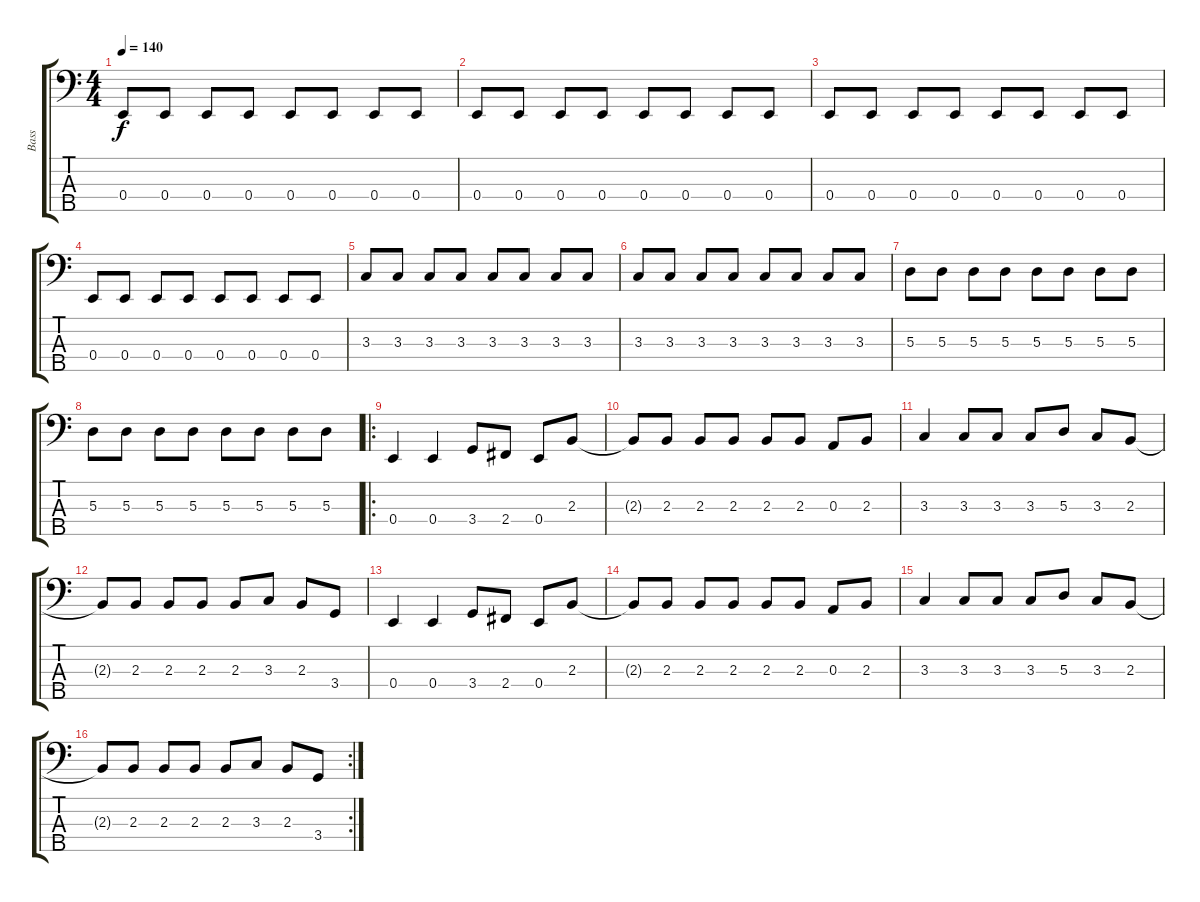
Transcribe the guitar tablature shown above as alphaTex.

\track ("Bass" "Bass") {instrument electricbassfinger}
\staff {score tabs}
\tuning (G2 D2 A1 E1 B0) {hide}
\ts (4 4)
\tempo 140
\clef f4
\ks c
0.4.8{dy f} 0.4.8 0.4.8 0.4.8 0.4.8 0.4.8 0.4.8 0.4.8 |
0.4.8 0.4.8 0.4.8 0.4.8 0.4.8 0.4.8 0.4.8 0.4.8 |
0.4.8 0.4.8 0.4.8 0.4.8 0.4.8 0.4.8 0.4.8 0.4.8 |
0.4.8 0.4.8 0.4.8 0.4.8 0.4.8 0.4.8 0.4.8 0.4.8 |
3.3.8 3.3.8 3.3.8 3.3.8 3.3.8 3.3.8 3.3.8 3.3.8 |
3.3.8 3.3.8 3.3.8 3.3.8 3.3.8 3.3.8 3.3.8 3.3.8 |
5.3.8 5.3.8 5.3.8 5.3.8 5.3.8 5.3.8 5.3.8 5.3.8 |
5.3.8 5.3.8 5.3.8 5.3.8 5.3.8 5.3.8 5.3.8 5.3.8 |
\ro
0.4.4 0.4.4 3.4.8 2.4.8 0.4.8 2.3.8 |
2.3{t}.8 2.3.8 2.3.8 2.3.8 2.3.8 2.3.8 0.3.8 2.3.8 |
3.3.4 3.3.8 3.3.8 3.3.8 5.3.8 3.3.8 2.3.8 |
2.3{t}.8 2.3.8 2.3.8 2.3.8 2.3.8 3.3.8 2.3.8 3.4.8 |
0.4.4 0.4.4 3.4.8 2.4.8 0.4.8 2.3.8 |
2.3{t}.8 2.3.8 2.3.8 2.3.8 2.3.8 2.3.8 0.3.8 2.3.8 |
3.3.4 3.3.8 3.3.8 3.3.8 5.3.8 3.3.8 2.3.8 |
\rc 2
2.3{t}.8 2.3.8 2.3.8 2.3.8 2.3.8 3.3.8 2.3.8 3.4.8
